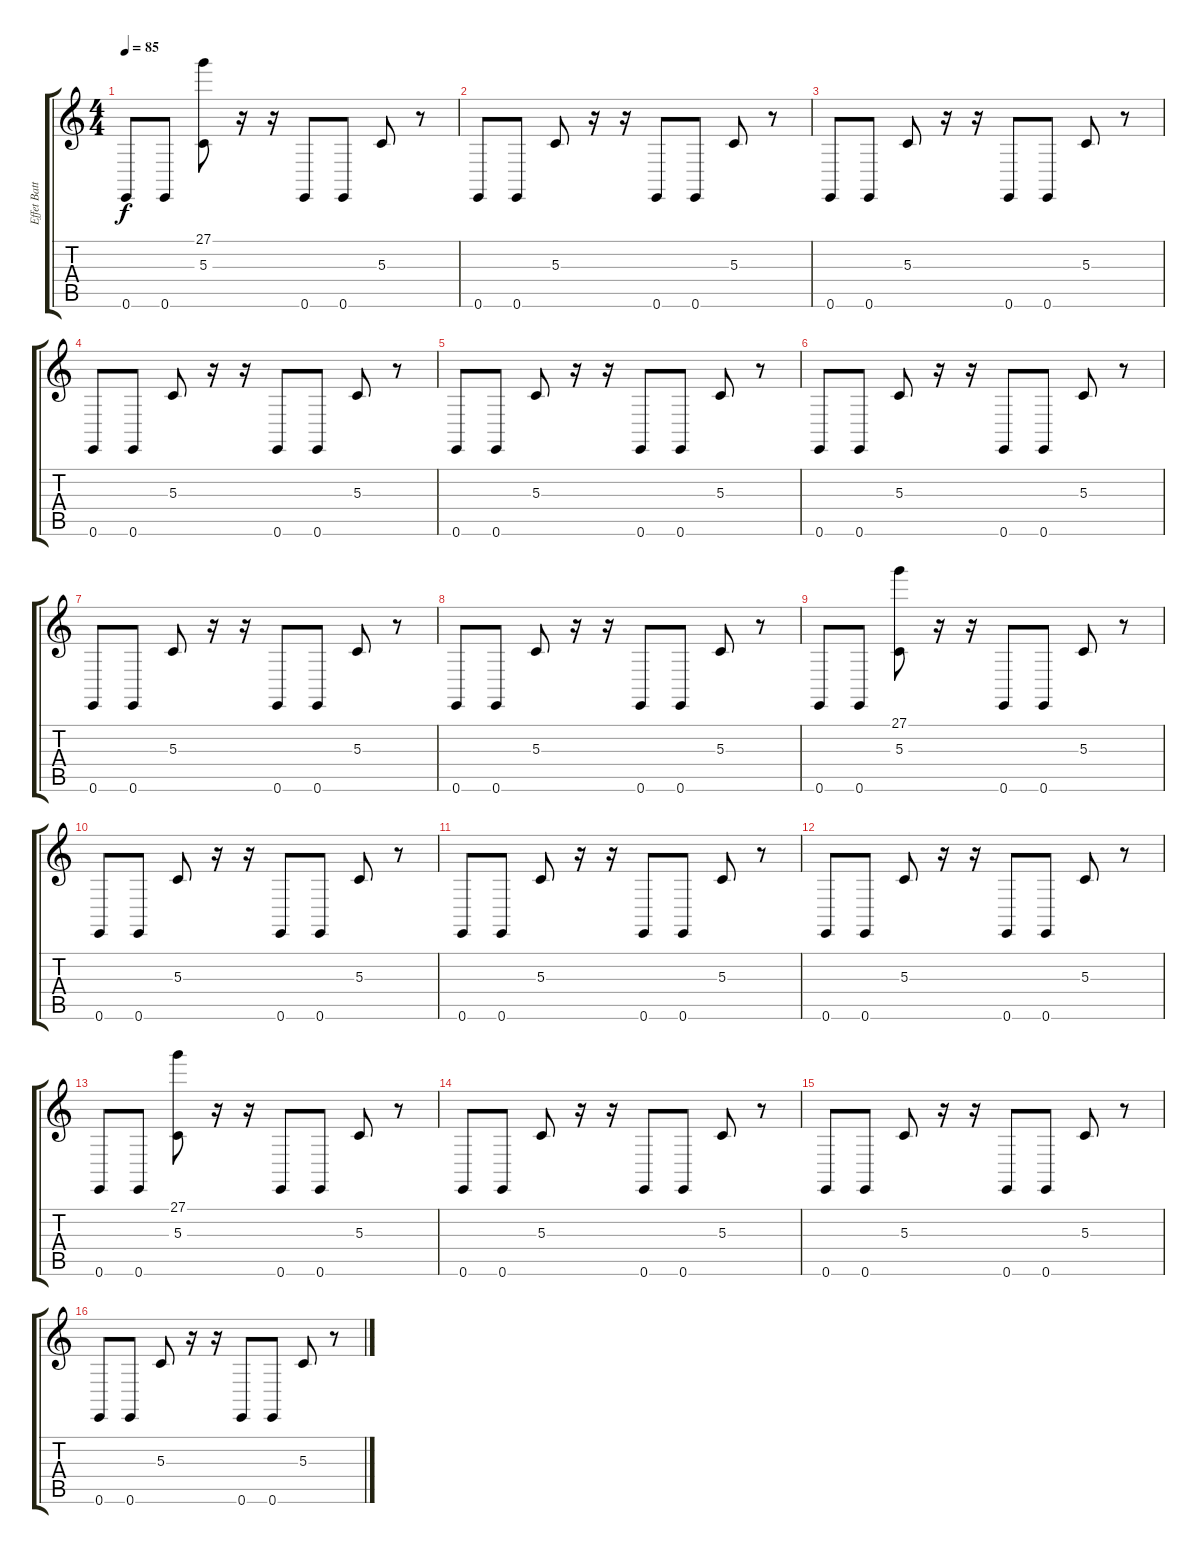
\track ("Effet Batt." "Effet Batt") {instrument synthdrum}
\staff {score tabs}
\tuning (E4 B3 G3 D3 A2 E2) {hide}
\ts (4 4)
\tempo 85
\clef g2
\ks c
0.6.8{dy f} 0.6.8 (27.1 5.3).8 r.16 r.16 0.6.8 0.6.8 5.3.8 r.8 |
0.6.8 0.6.8 5.3.8 r.16 r.16 0.6.8 0.6.8 5.3.8 r.8 |
0.6.8 0.6.8 5.3.8 r.16 r.16 0.6.8 0.6.8 5.3.8 r.8 |
0.6.8 0.6.8 5.3.8 r.16 r.16 0.6.8 0.6.8 5.3.8 r.8 |
0.6.8 0.6.8 5.3.8 r.16 r.16 0.6.8 0.6.8 5.3.8 r.8 |
0.6.8 0.6.8 5.3.8 r.16 r.16 0.6.8 0.6.8 5.3.8 r.8 |
0.6.8 0.6.8 5.3.8 r.16 r.16 0.6.8 0.6.8 5.3.8 r.8 |
0.6.8 0.6.8 5.3.8 r.16 r.16 0.6.8 0.6.8 5.3.8 r.8 |
0.6.8 0.6.8 (27.1 5.3).8 r.16 r.16 0.6.8 0.6.8 5.3.8 r.8 |
0.6.8 0.6.8 5.3.8 r.16 r.16 0.6.8 0.6.8 5.3.8 r.8 |
0.6.8 0.6.8 5.3.8 r.16 r.16 0.6.8 0.6.8 5.3.8 r.8 |
0.6.8 0.6.8 5.3.8 r.16 r.16 0.6.8 0.6.8 5.3.8 r.8 |
0.6.8 0.6.8 (27.1 5.3).8 r.16 r.16 0.6.8 0.6.8 5.3.8 r.8 |
0.6.8 0.6.8 5.3.8 r.16 r.16 0.6.8 0.6.8 5.3.8 r.8 |
0.6.8 0.6.8 5.3.8 r.16 r.16 0.6.8 0.6.8 5.3.8 r.8 |
0.6.8 0.6.8 5.3.8 r.16 r.16 0.6.8 0.6.8 5.3.8 r.8
